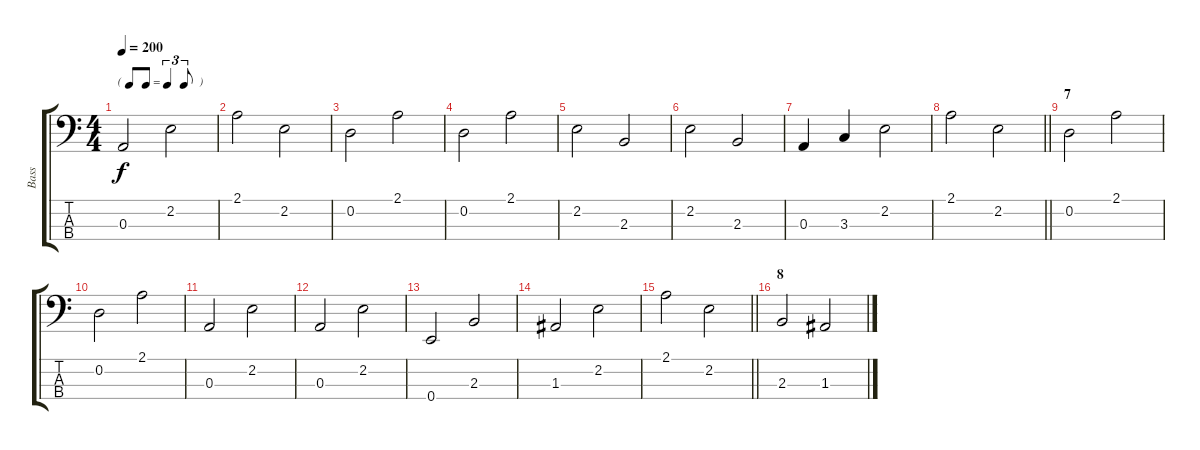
\track ("Bass" "Bass") {instrument acousticbass}
\staff {score tabs}
\tuning (G2 D2 A1 E1) {hide}
\ts (4 4)
\tf triplet8th
\tempo 200
\clef f4
\ks c
0.3.2{dy f} 2.2.2 |
2.1.2 2.2.2 |
0.2.2 2.1.2 |
0.2.2 2.1.2 |
2.2.2 2.3.2 |
2.2.2 2.3.2 |
0.3.4 3.3.4 2.2.2 |
\barLineRight lightlight
2.1.2 2.2.2 |
\section ("" "7")
0.2.2 2.1.2 |
0.2.2 2.1.2 |
0.3.2 2.2.2 |
0.3.2 2.2.2 |
0.4.2 2.3.2 |
1.3.2 2.2.2 |
\barLineRight lightlight
2.1.2 2.2.2 |
\section ("" "8")
2.3.2 1.3.2
